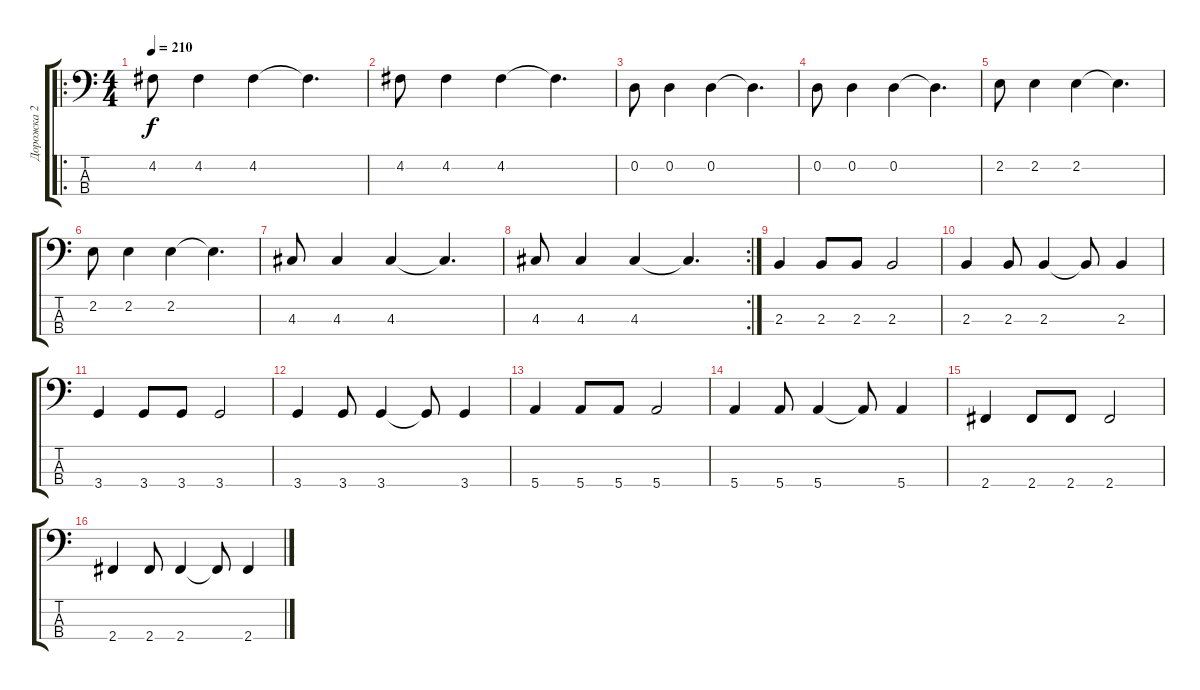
\track ("Дорожка 2" "Дорожка 2") {instrument electricbassfinger}
\staff {score tabs}
\tuning (G2 D2 A1 E1) {hide}
\ro
\ts (4 4)
\tempo 210
\clef f4
\ks c
4.2.8{dy f} 4.2.4 4.2.4 4.2{t}.4{d} |
4.2.8 4.2.4 4.2.4 4.2{t}.4{d} |
0.2.8 0.2.4 0.2.4 0.2{t}.4{d} |
0.2.8 0.2.4 0.2.4 0.2{t}.4{d} |
2.2.8 2.2.4 2.2.4 2.2{t}.4{d} |
2.2.8 2.2.4 2.2.4 2.2{t}.4{d} |
4.3.8 4.3.4 4.3.4 4.3{t}.4{d} |
\rc 2
4.3.8 4.3.4 4.3.4 4.3{t}.4{d} |
2.3.4 2.3.8 2.3.8 2.3.2 |
2.3.4 2.3.8 2.3.4 2.3{t}.8 2.3.4 |
3.4.4 3.4.8 3.4.8 3.4.2 |
3.4.4 3.4.8 3.4.4 3.4{t}.8 3.4.4 |
5.4.4 5.4.8 5.4.8 5.4.2 |
5.4.4 5.4.8 5.4.4 5.4{t}.8 5.4.4 |
2.4.4 2.4.8 2.4.8 2.4.2 |
2.4.4 2.4.8 2.4.4 2.4{t}.8 2.4.4
